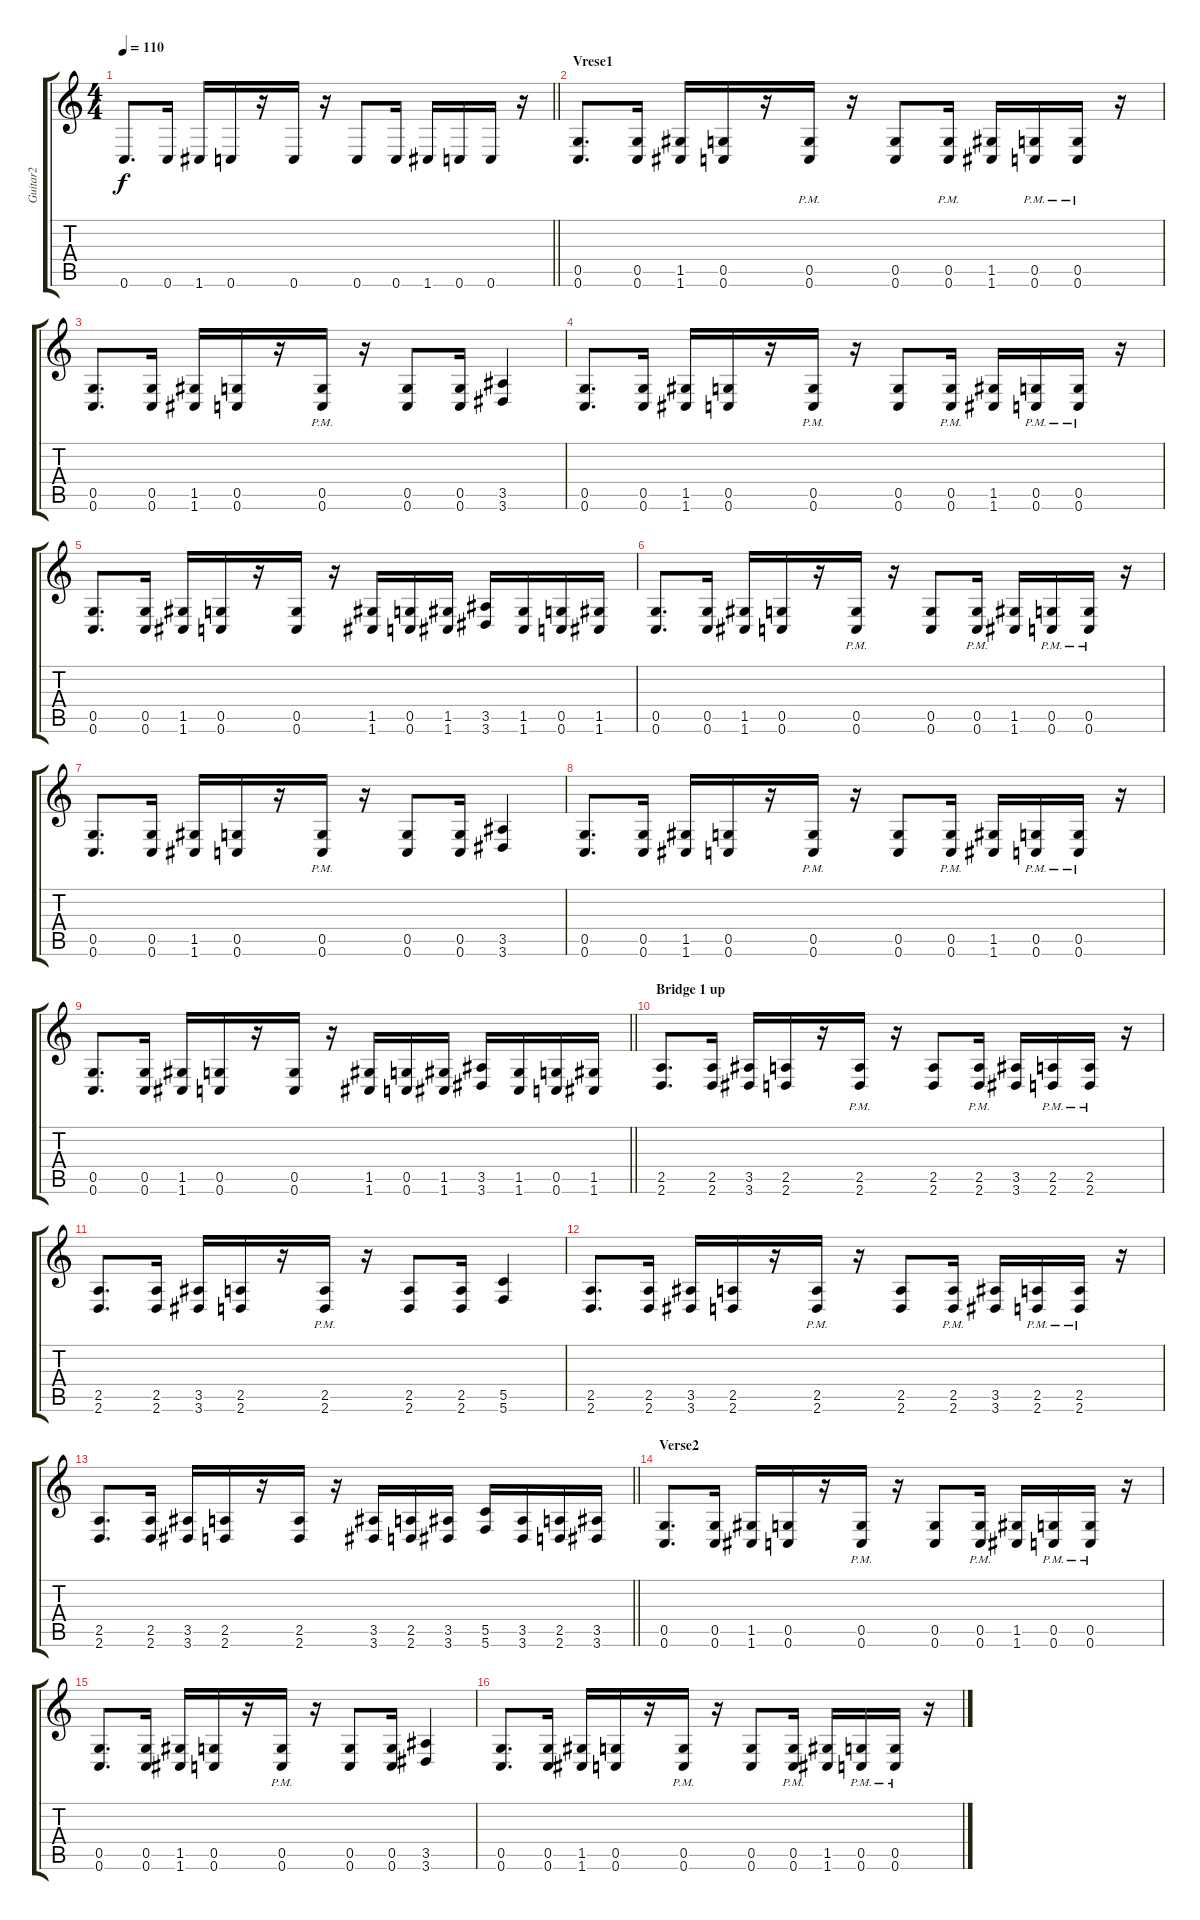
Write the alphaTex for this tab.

\track ("Guitar2" "Guitar2") {instrument overdrivenguitar}
\staff {score tabs}
\tuning (D4 A3 F3 C3 G2 C2) {hide}
\ts (4 4)
\tempo 110
\clef g2
\barLineRight lightlight
\ks c
0.6.8{d dy f} 0.6.16 1.6.16 0.6.16 r.16 0.6.16 r.16 0.6.8 0.6.16 1.6.16 0.6.16 0.6.16 r.16 |
\section ("" "Vrese1")
(0.5 0.6).8{d} (0.5 0.6).16 (1.5 1.6).16 (0.5 0.6).16 r.16 (0.5{pm} 0.6{pm}).16 r.16 (0.5 0.6).8 (0.5{pm} 0.6{pm}).16 (1.5 1.6).16 (0.5{pm} 0.6{pm}).16 (0.5{pm} 0.6{pm}).16 r.16 |
(0.5 0.6).8{d} (0.5 0.6).16 (1.5 1.6).16 (0.5 0.6).16 r.16 (0.5{pm} 0.6{pm}).16 r.16 (0.5 0.6).8 (0.5 0.6).16 (3.5 3.6).4 |
(0.5 0.6).8{d} (0.5 0.6).16 (1.5 1.6).16 (0.5 0.6).16 r.16 (0.5{pm} 0.6{pm}).16 r.16 (0.5 0.6).8 (0.5{pm} 0.6{pm}).16 (1.5 1.6).16 (0.5{pm} 0.6{pm}).16 (0.5{pm} 0.6{pm}).16 r.16 |
(0.5 0.6).8{d} (0.5 0.6).16 (1.5 1.6).16 (0.5 0.6).16 r.16 (0.5 0.6).16 r.16 (1.5 1.6).16 (0.5 0.6).16 (1.5 1.6).16 (3.5 3.6).16 (1.5 1.6).16 (0.5 0.6).16 (1.5 1.6).16 |
(0.5 0.6).8{d} (0.5 0.6).16 (1.5 1.6).16 (0.5 0.6).16 r.16 (0.5{pm} 0.6{pm}).16 r.16 (0.5 0.6).8 (0.5{pm} 0.6{pm}).16 (1.5 1.6).16 (0.5{pm} 0.6{pm}).16 (0.5{pm} 0.6{pm}).16 r.16 |
(0.5 0.6).8{d} (0.5 0.6).16 (1.5 1.6).16 (0.5 0.6).16 r.16 (0.5{pm} 0.6{pm}).16 r.16 (0.5 0.6).8 (0.5 0.6).16 (3.5 3.6).4 |
(0.5 0.6).8{d} (0.5 0.6).16 (1.5 1.6).16 (0.5 0.6).16 r.16 (0.5{pm} 0.6{pm}).16 r.16 (0.5 0.6).8 (0.5{pm} 0.6{pm}).16 (1.5 1.6).16 (0.5{pm} 0.6{pm}).16 (0.5{pm} 0.6{pm}).16 r.16 |
\barLineRight lightlight
(0.5 0.6).8{d} (0.5 0.6).16 (1.5 1.6).16 (0.5 0.6).16 r.16 (0.5 0.6).16 r.16 (1.5 1.6).16 (0.5 0.6).16 (1.5 1.6).16 (3.5 3.6).16 (1.5 1.6).16 (0.5 0.6).16 (1.5 1.6).16 |
\section ("" "Bridge 1 up")
(2.5 2.6).8{d} (2.5 2.6).16 (3.5 3.6).16 (2.5 2.6).16 r.16 (2.5{pm} 2.6{pm}).16 r.16 (2.5 2.6).8 (2.5{pm} 2.6{pm}).16 (3.5 3.6).16 (2.5{pm} 2.6{pm}).16 (2.5{pm} 2.6{pm}).16 r.16 |
(2.5 2.6).8{d} (2.5 2.6).16 (3.5 3.6).16 (2.5 2.6).16 r.16 (2.5{pm} 2.6{pm}).16 r.16 (2.5 2.6).8 (2.5 2.6).16 (5.5 5.6).4 |
(2.5 2.6).8{d} (2.5 2.6).16 (3.5 3.6).16 (2.5 2.6).16 r.16 (2.5{pm} 2.6{pm}).16 r.16 (2.5 2.6).8 (2.5{pm} 2.6{pm}).16 (3.5 3.6).16 (2.5{pm} 2.6{pm}).16 (2.5{pm} 2.6{pm}).16 r.16 |
\barLineRight lightlight
(2.5 2.6).8{d} (2.5 2.6).16 (3.5 3.6).16 (2.5 2.6).16 r.16 (2.5 2.6).16 r.16 (3.5 3.6).16 (2.5 2.6).16 (3.5 3.6).16 (5.5 5.6).16 (3.5 3.6).16 (2.5 2.6).16 (3.5 3.6).16 |
\section ("" "Verse2")
(0.5 0.6).8{d} (0.5 0.6).16 (1.5 1.6).16 (0.5 0.6).16 r.16 (0.5{pm} 0.6{pm}).16 r.16 (0.5 0.6).8 (0.5{pm} 0.6{pm}).16 (1.5 1.6).16 (0.5{pm} 0.6{pm}).16 (0.5{pm} 0.6{pm}).16 r.16 |
(0.5 0.6).8{d} (0.5 0.6).16 (1.5 1.6).16 (0.5 0.6).16 r.16 (0.5{pm} 0.6{pm}).16 r.16 (0.5 0.6).8 (0.5 0.6).16 (3.5 3.6).4 |
(0.5 0.6).8{d} (0.5 0.6).16 (1.5 1.6).16 (0.5 0.6).16 r.16 (0.5{pm} 0.6{pm}).16 r.16 (0.5 0.6).8 (0.5{pm} 0.6{pm}).16 (1.5 1.6).16 (0.5{pm} 0.6{pm}).16 (0.5{pm} 0.6{pm}).16 r.16
